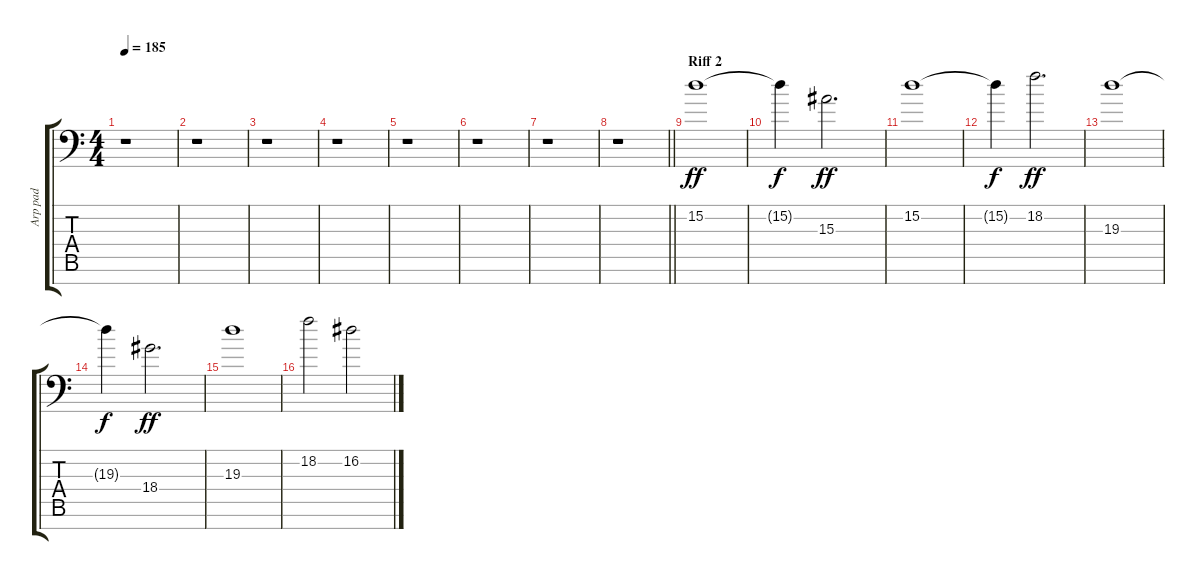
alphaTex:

\track ("Arp pad" "Arp pad") {instrument lead2sawtooth}
\staff {score tabs}
\tuning (C8 B3 G3 D3 A2 E2 C-1) {hide}
\ts (4 4)
\tempo 185
\clef f4
\ks c
r.1{dy ff} |
r.1 |
r.1 |
r.1 |
r.1 |
r.1 |
r.1 |
\barLineRight lightlight
r.1 |
\section ("" "Riff 2")
15.2.1 |
15.2{t}.4{dy f} 15.3.2{d dy ff} |
15.2.1 |
15.2{t}.4{dy f} 18.2.2{d dy ff} |
19.3.1 |
19.3{t}.4{dy f} 18.4.2{d dy ff} |
19.3.1 |
18.2.2 16.2.2
